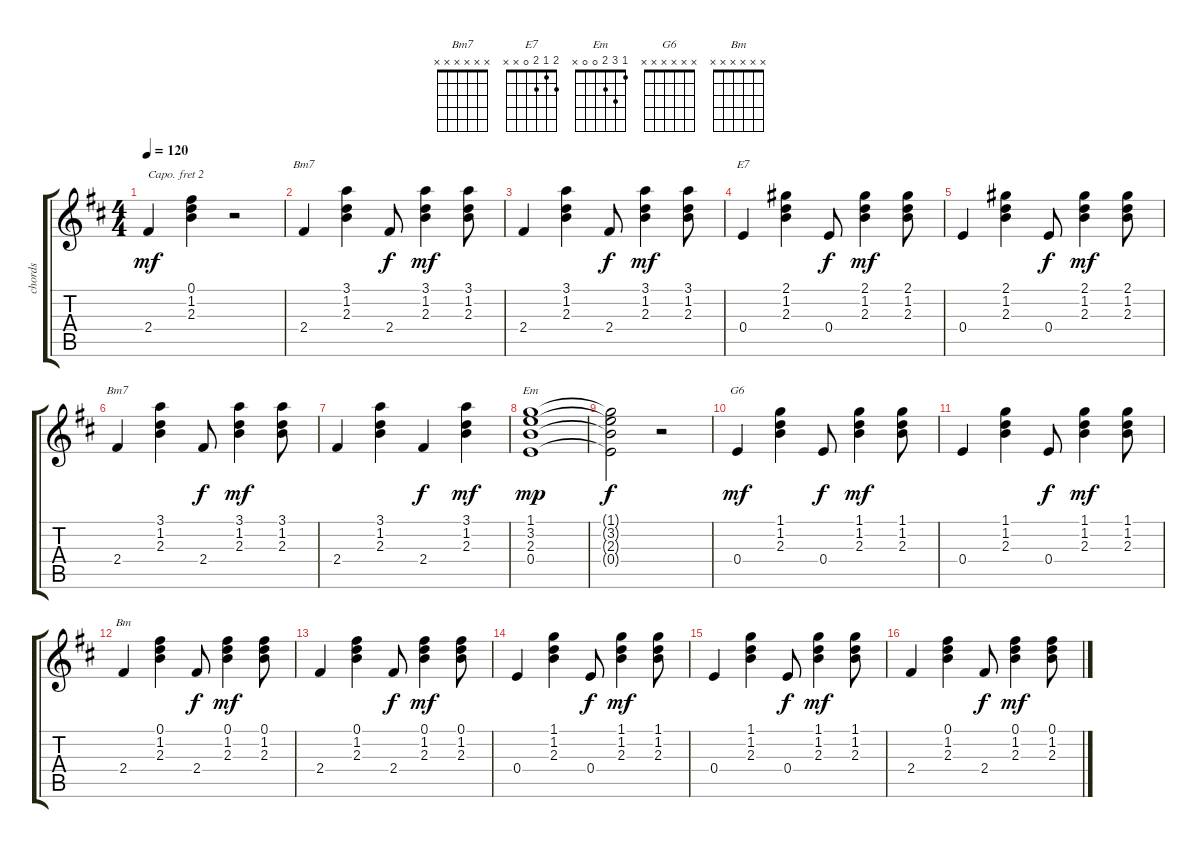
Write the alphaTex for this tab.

\track ("chords" "chords") {instrument acousticguitarnylon}
\staff {score tabs}
\capo 2
\tuning (E4 B3 G3 D3 A2 E2) {hide}
\chord ("Bm7" 3 1 2 2 0 x)
\chord ("E7" 2 1 2 0 x x)
\chord ("Bm7" x x x x x x)
\chord ("Em" 1 3 2 0 0 x)
\chord ("G6" x x x x x x)
\chord ("Bm" x x x x x x)
\ts (4 4)
\tempo 120
\clef g2
\ks bminor
2.4.4{dy mf} (0.1 1.2 2.3).4 r.2 |
2.4.4{ch "Bm7"} (3.1 1.2 2.3).4 2.4.8{dy f} (3.1 1.2 2.3).4{dy mf} (3.1 1.2 2.3).8 |
2.4.4 (3.1 1.2 2.3).4 2.4.8{dy f} (3.1 1.2 2.3).4{dy mf} (3.1 1.2 2.3).8 |
0.4.4{ch "E7"} (2.1 1.2 2.3).4 0.4.8{dy f} (2.1 1.2 2.3).4{dy mf} (2.1 1.2 2.3).8 |
0.4.4 (2.1 1.2 2.3).4 0.4.8{dy f} (2.1 1.2 2.3).4{dy mf} (2.1 1.2 2.3).8 |
2.4.4{ch "Bm7"} (3.1 1.2 2.3).4 2.4.8{dy f} (3.1 1.2 2.3).4{dy mf} (3.1 1.2 2.3).8 |
2.4.4 (3.1 1.2 2.3).4 2.4.4{dy f} (3.1 1.2 2.3).4{dy mf} |
(1.1 3.2 2.3 0.4).1{ch "Em" dy mp} |
(1.1{t} 3.2{t} 2.3{t} 0.4{t}).2{dy f} r.2 |
0.4.4{ch "G6" dy mf} (1.1 1.2 2.3).4 0.4.8{dy f} (1.1 1.2 2.3).4{dy mf} (1.1 1.2 2.3).8 |
0.4.4 (1.1 1.2 2.3).4 0.4.8{dy f} (1.1 1.2 2.3).4{dy mf} (1.1 1.2 2.3).8 |
2.4.4{ch "Bm"} (0.1 1.2 2.3).4 2.4.8{dy f} (0.1 1.2 2.3).4{dy mf} (0.1 1.2 2.3).8 |
2.4.4 (0.1 1.2 2.3).4 2.4.8{dy f} (0.1 1.2 2.3).4{dy mf} (0.1 1.2 2.3).8 |
0.4.4 (1.1 1.2 2.3).4 0.4.8{dy f} (1.1 1.2 2.3).4{dy mf} (1.1 1.2 2.3).8 |
0.4.4 (1.1 1.2 2.3).4 0.4.8{dy f} (1.1 1.2 2.3).4{dy mf} (1.1 1.2 2.3).8 |
2.4.4 (0.1 1.2 2.3).4 2.4.8{dy f} (0.1 1.2 2.3).4{dy mf} (0.1 1.2 2.3).8
